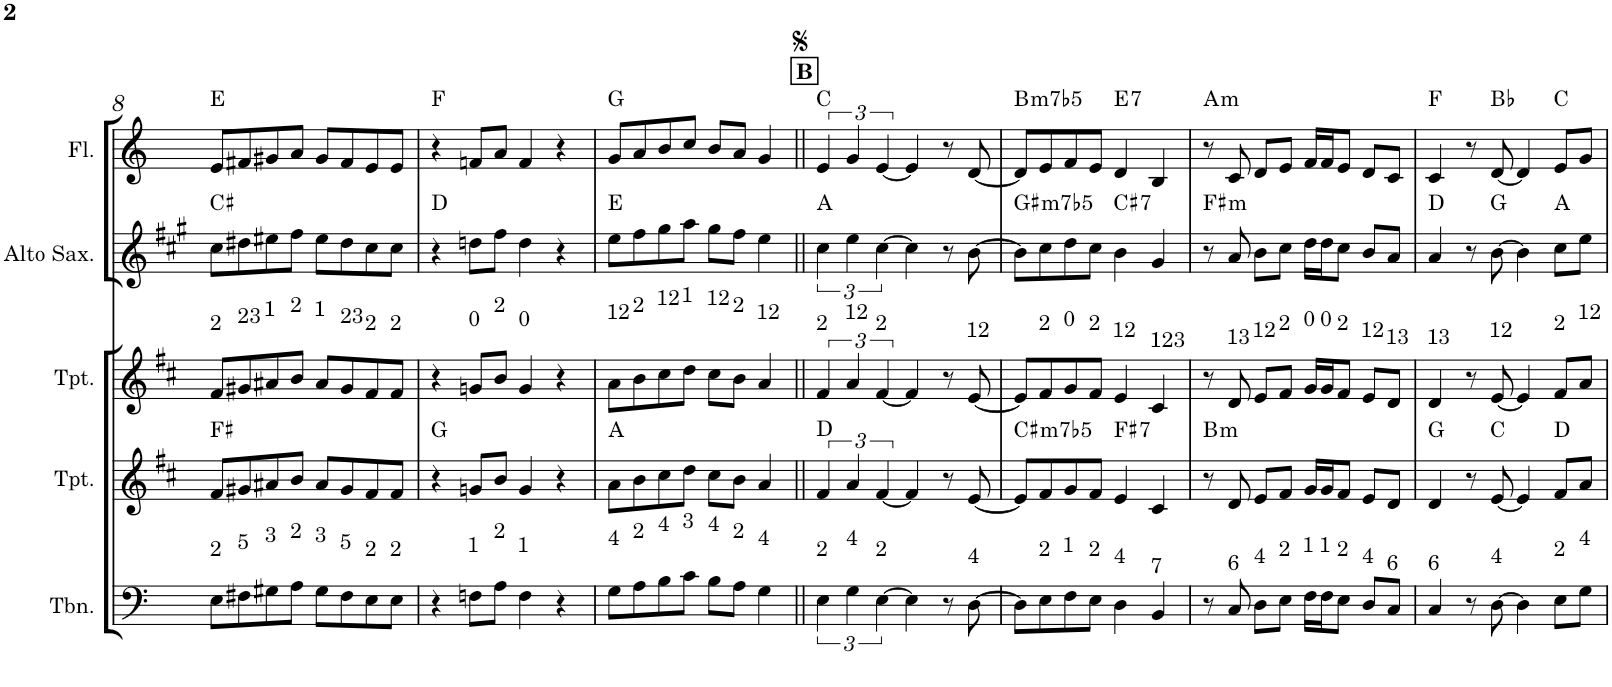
**kern	**kern	**harte	**kern	**kern	**harte	**kern	**harte
*part5	*part4	*part4	*part3	*part2	*part2	*part1	*part1
*staff5	*staff4	*	*staff3	*staff2	*	*staff1	*
*I"C clavF	*I"Bb	*	*I"Bb - Pirata	*I"Eb	*	*I"C clavG	*
!!LO:PB:g=z
*clefF4	*clefG2	*	*clefG2	*clefG2	*	*clefG2	*
*	*Trd1c2	*	*Trd1c2	*Trd5c9	*	*	*
*k[]	*k[f#c#]	*	*k[f#c#]	*k[f#c#g#]	*	*k[]	*
*M4/4	*M4/4	*	*M4/4	*M4/4	*	*M4/4	*
=8	=8	=8	=8	=8	=8	=8	=8
!	!	!	!LO:TX:a:t=2	!	!	!	!
!LO:TX:a:t=2	!	!	!	!	!	!	!
8E\L	8f#/L	F#:maj	8f#/L	8cc#\L	C#:maj	8e/L	E:maj
!	!	!	!LO:TX:a:t=23	!	!	!	!
!LO:TX:a:t=5	!	!	!	!	!	!	!
8F#X\	8g#X/	.	8g#X/	8dd#X\	.	8f#X/	.
!	!	!	!LO:TX:a:t=1	!	!	!	!
!LO:TX:a:t=3	!	!	!	!	!	!	!
8G#X\	8a#X/	.	8a#X/	8ee#X\	.	8g#X/	.
!	!	!	!LO:TX:a:t=2	!	!	!	!
!LO:TX:a:t=2	!	!	!	!	!	!	!
8A\J	8b/J	.	8b/J	8ff#\J	.	8a/J	.
!	!	!	!LO:TX:a:t=1	!	!	!	!
!LO:TX:a:t=3	!	!	!	!	!	!	!
8G#\L	8a#/L	.	8a#/L	8ee#\L	.	8g#/L	.
!	!	!	!LO:TX:a:t=23	!	!	!	!
!LO:TX:a:t=5	!	!	!	!	!	!	!
8F#\	8g#/	.	8g#/	8dd#\	.	8f#/	.
!	!	!	!LO:TX:a:t=2	!	!	!	!
!LO:TX:a:t=2	!	!	!	!	!	!	!
8E\	8f#/	.	8f#/	8cc#\	.	8e/	.
!	!	!	!LO:TX:a:t=2	!	!	!	!
!LO:TX:a:t=2	!	!	!	!	!	!	!
8E\J	8f#/J	.	8f#/J	8cc#\J	.	8e/J	.
=9	=9	=9	=9	=9	=9	=9	=9
4r	4r	G:maj	4r	4r	D:maj	4r	F:maj
!	!	!	!LO:TX:a:t=0	!	!	!	!
!LO:TX:a:t=1	!	!	!	!	!	!	!
8Fn\L	8gn/L	.	8gn/L	8ddn\L	.	8fn/L	.
!	!	!	!LO:TX:a:t=2	!	!	!	!
!LO:TX:a:t=2	!	!	!	!	!	!	!
8A\J	8b/J	.	8b/J	8ff#\J	.	8a/J	.
!	!	!	!LO:TX:a:t=0	!	!	!	!
!LO:TX:a:t=1	!	!	!	!	!	!	!
4F\	4g/	.	4g/	4dd\	.	4f/	.
4r	4r	.	4r	4r	.	4r	.
=10	=10	=10	=10	=10	=10	=10	=10
!	!	!	!LO:TX:a:t=12	!	!	!	!
!LO:TX:a:t=4	!	!	!	!	!	!	!
8G\L	8a\L	A:maj	8a\L	8ee\L	E:maj	8g/L	G:maj
!	!	!	!LO:TX:a:t=2	!	!	!	!
!LO:TX:a:t=2	!	!	!	!	!	!	!
8A\	8b\	.	8b\	8ff#\	.	8a/	.
!	!	!	!LO:TX:a:t=12	!	!	!	!
!LO:TX:a:t=4	!	!	!	!	!	!	!
8B\	8cc#\	.	8cc#\	8gg#\	.	8b/	.
!	!	!	!LO:TX:a:t=1	!	!	!	!
!LO:TX:a:t=3	!	!	!	!	!	!	!
8c\J	8dd\J	.	8dd\J	8aa\J	.	8cc/J	.
!	!	!	!LO:TX:a:t=12	!	!	!	!
!LO:TX:a:t=4	!	!	!	!	!	!	!
8B\L	8cc#\L	.	8cc#\L	8gg#\L	.	8b/L	.
!	!	!	!LO:TX:a:t=2	!	!	!	!
!LO:TX:a:t=2	!	!	!	!	!	!	!
8A\J	8b\J	.	8b\J	8ff#\J	.	8a/J	.
!	!	!	!LO:TX:a:t=12	!	!	!	!
!LO:TX:a:t=4	!	!	!	!	!	!	!
4G\	4a/	.	4a/	4ee\	.	4g/	.
!!LO:REH:place=s1:a:B:cj:t=B
=11||	=11||	=11||	=11||	=11||	=11||	=11||	=11||
!	!	!	!LO:TX:a:t=2	!	!	!	!
!LO:TX:a:t=2	!	!	!	!	!	!	!
6E\	6f#/	D:maj	6f#/	6cc#\	A:maj	6e/	C:maj
!	!	!	!LO:TX:a:t=12	!	!	!	!
!LO:TX:a:t=4	!	!	!	!	!	!	!
6G\	6a/	.	6a/	6ee\	.	6g/	.
!	!	!	!LO:TX:a:t=2	!	!	!	!
!LO:TX:a:t=2	!	!	!	!	!	!	!
[>6E\	[<6f#/	.	[<6f#/	[>6cc#\	.	[<6e/	.
4E\]	4f#/]	.	4f#/]	4cc#\]	.	4e/]	.
8r	8r	.	8r	8r	.	8r	.
!	!	!	!LO:TX:a:t=12	!	!	!	!
!LO:TX:a:t=4	!	!	!	!	!	!	!
[>8D\	[<8e/	.	[<8e/	[>8b\	.	[<8d/	.
=12	=12	=12	=12	=12	=12	=12	=12
!	!	!LO:H:kt=m7b5	!	!	!LO:H:kt=m7b5	!	!LO:H:kt=m7b5
8D\L]	8e/L]	C#:hdim7	8e/L]	8b\L]	G#:hdim7	8d/L]	B:hdim7
!	!	!	!LO:TX:a:t=2	!	!	!	!
!LO:TX:a:t=2	!	!	!	!	!	!	!
8E\	8f#/	.	8f#/	8cc#\	.	8e/	.
!	!	!	!LO:TX:a:t=0	!	!	!	!
!LO:TX:a:t=1	!	!	!	!	!	!	!
8F\	8g/	.	8g/	8dd\	.	8f/	.
!	!	!	!LO:TX:a:t=2	!	!	!	!
!LO:TX:a:t=2	!	!	!	!	!	!	!
8E\J	8f#/J	.	8f#/J	8cc#\J	.	8e/J	.
!	!	!	!LO:TX:a:t=12	!	!	!	!
!LO:TX:a:t=4	!	!LO:H:kt=7	!	!	!LO:H:kt=7	!	!LO:H:kt=7
4D\	4e/	F#:7	4e/	4b\	C#:7	4d/	E:7
!	!	!	!LO:TX:a:t=123	!	!	!	!
!LO:TX:a:t=7	!	!	!	!	!	!	!
4BB/	4c#/	.	4c#/	4g#/	.	4B/	.
=13	=13	=13	=13	=13	=13	=13	=13
!	!	!LO:H:kt=m	!	!	!LO:H:kt=m	!	!LO:H:kt=m
8r	8r	B:min	8r	8r	F#:min	8r	A:min
!	!	!	!LO:TX:a:t=13	!	!	!	!
!LO:TX:a:t=6	!	!	!	!	!	!	!
8C/	8d/	.	8d/	8a/	.	8c/	.
!	!	!	!LO:TX:a:t=12	!	!	!	!
!LO:TX:a:t=4	!	!	!	!	!	!	!
8D\L	8e/L	.	8e/L	8b\L	.	8d/L	.
!	!	!	!LO:TX:a:t=2	!	!	!	!
!LO:TX:a:t=2	!	!	!	!	!	!	!
8E\J	8f#/J	.	8f#/J	8cc#\J	.	8e/J	.
!	!	!	!LO:TX:a:t=0	!	!	!	!
!LO:TX:a:t=1	!	!	!	!	!	!	!
16F\LL	16g/LL	.	16g/LL	16dd\LL	.	16f/LL	.
!	!	!	!LO:TX:a:t=0	!	!	!	!
!LO:TX:a:t=1	!	!	!	!	!	!	!
16F\J	16g/J	.	16g/J	16dd\J	.	16f/J	.
!	!	!	!LO:TX:a:t=2	!	!	!	!
!LO:TX:a:t=2	!	!	!	!	!	!	!
8E\J	8f#/J	.	8f#/J	8cc#\J	.	8e/J	.
!	!	!	!LO:TX:a:t=12	!	!	!	!
!LO:TX:a:t=4	!	!	!	!	!	!	!
8D/L	8e/L	.	8e/L	8b/L	.	8d/L	.
!	!	!	!LO:TX:a:t=13	!	!	!	!
!LO:TX:a:t=6	!	!	!	!	!	!	!
8C/J	8d/J	.	8d/J	8a/J	.	8c/J	.
=14	=14	=14	=14	=14	=14	=14	=14
!	!	!	!LO:TX:a:t=13	!	!	!	!
!LO:TX:a:t=6	!	!	!	!	!	!	!
4C/	4d/	G:maj	4d/	4a/	D:maj	4c/	F:maj
8r	8r	.	8r	8r	.	8r	.
!	!	!	!LO:TX:a:t=12	!	!	!	!
!LO:TX:a:t=4	!	!	!	!	!	!	!
[>8D\	[<8e/	C:maj	[<8e/	[>8b\	G:maj	[<8d/	Bb:maj
4D\]	4e/]	.	4e/]	4b\]	.	4d/]	.
!	!	!	!LO:TX:a:t=2	!	!	!	!
!LO:TX:a:t=2	!	!	!	!	!	!	!
8E\L	8f#/L	D:maj	8f#/L	8cc#\L	A:maj	8e/L	C:maj
!	!	!	!LO:TX:a:t=12	!	!	!	!
!LO:TX:a:t=4	!	!	!	!	!	!	!
8G\J	8a/J	.	8a/J	8ee\J	.	8g/J	.
=	=	=	=	=	=	=	=
*-	*-	*-	*-	*-	*-	*-	*-
